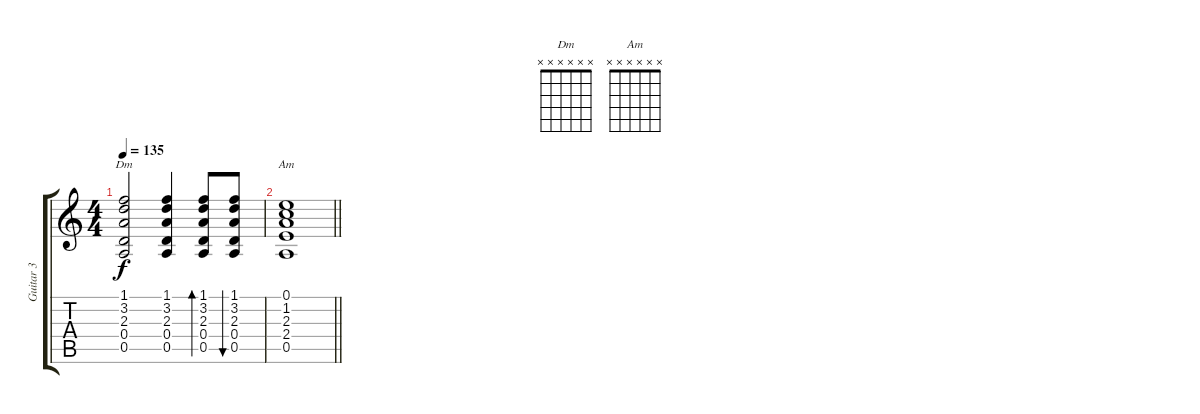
\track ("Guitar 3" "Guitar 3") {instrument acousticguitarnylon}
\staff {score tabs}
\tuning (E4 B3 G3 D3 A2 E2) {hide}
\chord ("Dm" x x x x x x)
\chord ("Am" x x x x x x)
\ts (4 4)
\tempo 135
\clef g2
\ks c
(1.1 3.2 2.3 0.4 0.5).2{ch "Dm" dy f volume 2} (1.1 3.2 2.3 0.4 0.5).4 (1.1 3.2 2.3 0.4 0.5).8{bd 60} (1.1 3.2 2.3 0.4 0.5).8{bu 60} |
\barLineRight lightlight
(0.1 1.2 2.3 2.4 0.5).1{ch "Am" volume 1}
